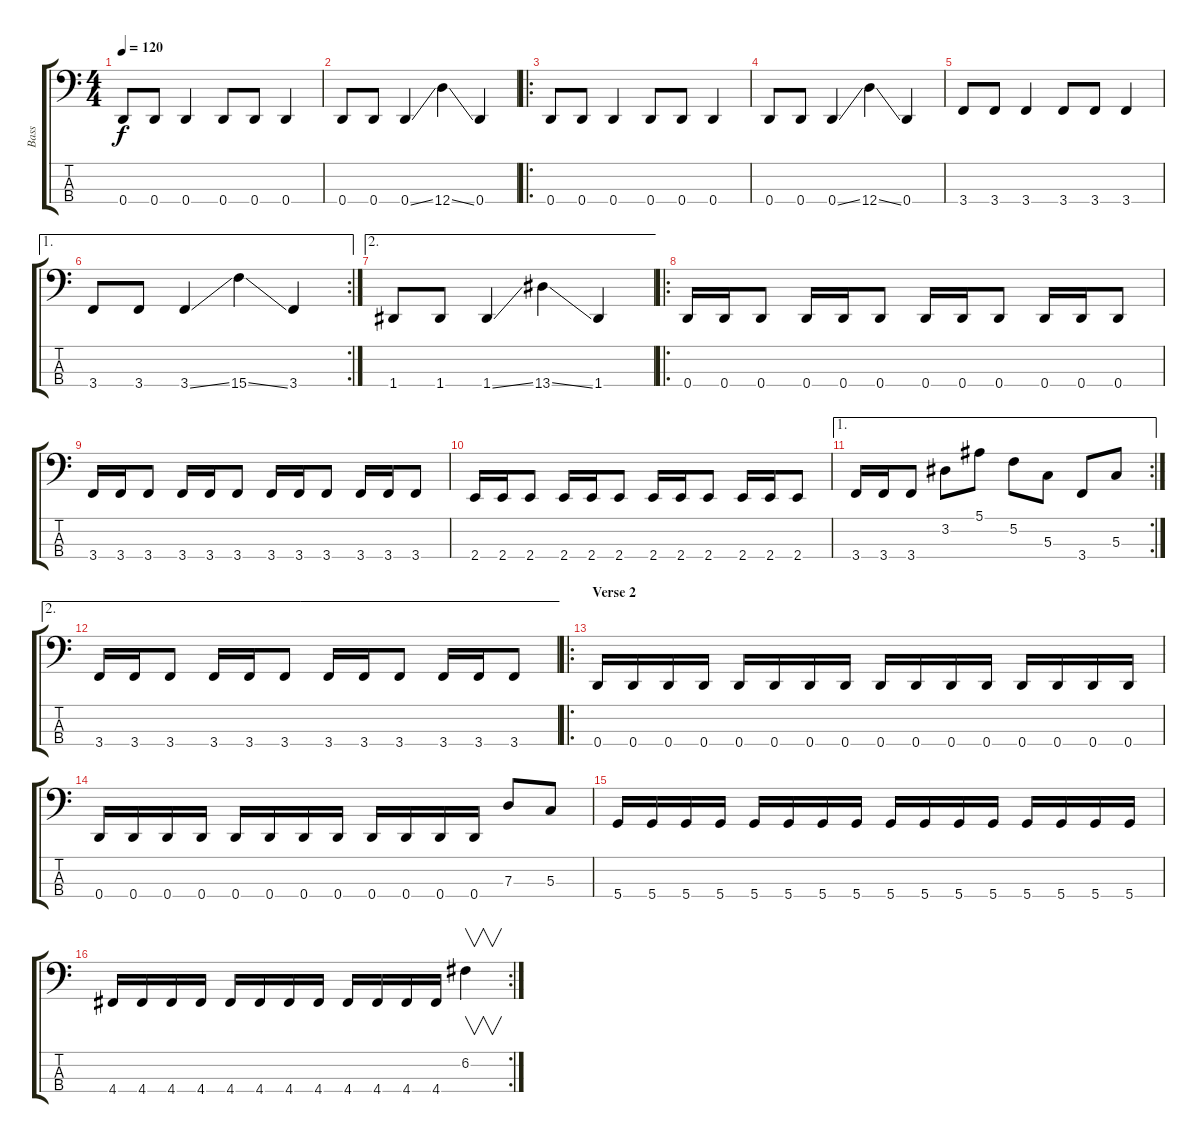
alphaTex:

\track ("Bass" "Bass") {instrument electricbasspick}
\staff {score tabs}
\tuning (F2 C2 G1 D1) {hide}
\ts (4 4)
\tempo 120
\clef f4
\ks c
0.4.8{dy f} 0.4.8 0.4.4 0.4.8 0.4.8 0.4.4 |
0.4.8 0.4.8 0.4{ss}.4 12.4{ss}.4 0.4.4 |
\ro
0.4.8 0.4.8 0.4.4 0.4.8 0.4.8 0.4.4 |
0.4.8 0.4.8 0.4{ss}.4 12.4{ss}.4 0.4.4 |
3.4.8 3.4.8 3.4.4 3.4.8 3.4.8 3.4.4 |
\ae 1
\rc 2
3.4.8 3.4.8 3.4{ss}.4 15.4{ss}.4 3.4.4 |
\ae 2
1.4.8 1.4.8 1.4{ss}.4 13.4{ss}.4 1.4.4 |
\ro
0.4.16 0.4.16 0.4.8 0.4.16 0.4.16 0.4.8 0.4.16 0.4.16 0.4.8 0.4.16 0.4.16 0.4.8 |
3.4.16 3.4.16 3.4.8 3.4.16 3.4.16 3.4.8 3.4.16 3.4.16 3.4.8 3.4.16 3.4.16 3.4.8 |
2.4.16 2.4.16 2.4.8 2.4.16 2.4.16 2.4.8 2.4.16 2.4.16 2.4.8 2.4.16 2.4.16 2.4.8 |
\ae 1
\rc 2
3.4.16 3.4.16 3.4.8 3.2.8 5.1.8 5.2.8 5.3.8 3.4.8 5.3.8 |
\ae 2
3.4.16 3.4.16 3.4.8 3.4.16 3.4.16 3.4.8 3.4.16 3.4.16 3.4.8 3.4.16 3.4.16 3.4.8 |
\ro
\section ("" "Verse 2")
0.4.16 0.4.16 0.4.16 0.4.16 0.4.16 0.4.16 0.4.16 0.4.16 0.4.16 0.4.16 0.4.16 0.4.16 0.4.16 0.4.16 0.4.16 0.4.16 |
0.4.16 0.4.16 0.4.16 0.4.16 0.4.16 0.4.16 0.4.16 0.4.16 0.4.16 0.4.16 0.4.16 0.4.16 7.3.8 5.3.8 |
5.4.16 5.4.16 5.4.16 5.4.16 5.4.16 5.4.16 5.4.16 5.4.16 5.4.16 5.4.16 5.4.16 5.4.16 5.4.16 5.4.16 5.4.16 5.4.16 |
\rc 2
4.4.16 4.4.16 4.4.16 4.4.16 4.4.16 4.4.16 4.4.16 4.4.16 4.4.16 4.4.16 4.4.16 4.4.16 6.2.4{v}
